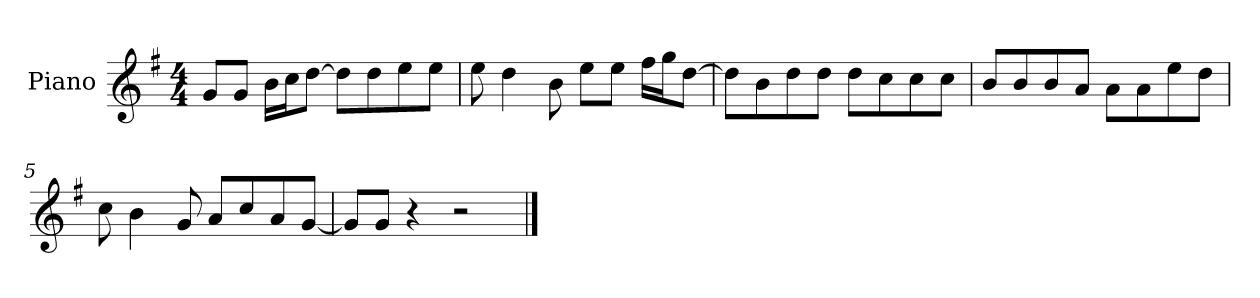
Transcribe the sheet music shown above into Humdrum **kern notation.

**kern
*part1
*staff1
*I"Piano
*I'P-no
*clefG2
*k[f#]
*M4/4
*MM90
=1
8g/L
8g/J
16b\LL
16cc\J
[8dd\J
8dd\L]
8dd\
8ee\
8ee\J
=2
8ee\
4dd\
8b\
8ee\L
8ee\J
16ff#\LL
16gg\J
[8dd\J
=3
8dd\L]
8b\
8dd\
8dd\J
8dd\L
8cc\
8cc\
8cc\J
=4
8b/L
8b/
8b/
8a/J
8a\L
8a\
8ee\
8dd\J
=5
8cc\
4b\
8g/
8a/L
8cc/
8a/
[8g/J
!!LO:LB:g=z
=6
8g/L]
8g/J
4r
2r
==
*-
